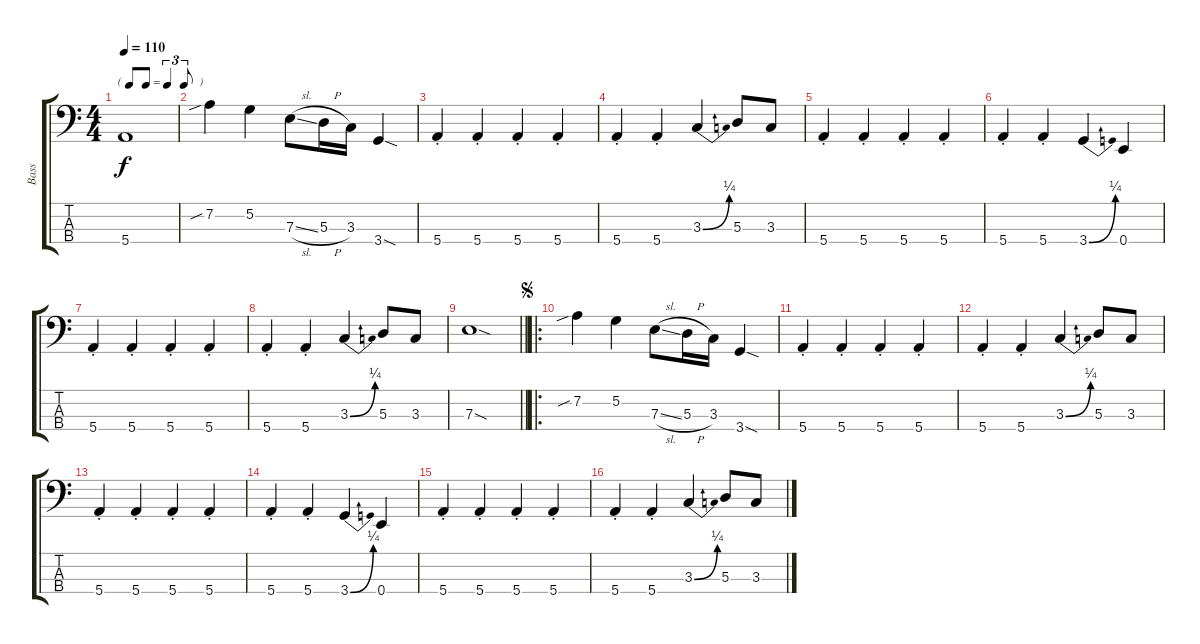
\track ("Bass" "Bass") {instrument electricbassfinger}
\staff {score tabs}
\tuning (G2 D2 A1 E1) {hide}
\ts (4 4)
\tf triplet8th
\tempo 110
\clef f4
\ks c
5.4.1{dy f instrument electricbassfinger} |
7.2{sib}.4 5.2.4 7.3{sl}.8 5.3{h}.16 3.3.16 3.4{sod}.4 |
5.4{st}.4 5.4{st}.4 5.4{st}.4 5.4{st}.4 |
5.4{st}.4 5.4{st}.4 3.3{be (bend 0 0 60 1)}.4 5.3.8 3.3.8 |
5.4{st}.4 5.4{st}.4 5.4{st}.4 5.4{st}.4 |
5.4{st}.4 5.4{st}.4 3.4{be (bend 0 0 60 1)}.4 0.4.4 |
5.4{st}.4 5.4{st}.4 5.4{st}.4 5.4{st}.4 |
5.4{st}.4 5.4{st}.4 3.3{be (bend 0 0 60 1)}.4 5.3.8 3.3.8 |
\barLineRight lightlight
7.3{sod}.1 |
\ro
\jump segno
7.2{sib}.4 5.2.4 7.3{sl}.8 5.3{h}.16 3.3.16 3.4{sod}.4 |
5.4{st}.4 5.4{st}.4 5.4{st}.4 5.4{st}.4 |
5.4{st}.4 5.4{st}.4 3.3{be (bend 0 0 60 1)}.4 5.3.8 3.3.8 |
5.4{st}.4 5.4{st}.4 5.4{st}.4 5.4{st}.4 |
5.4{st}.4 5.4{st}.4 3.4{be (bend 0 0 60 1)}.4 0.4.4 |
5.4{st}.4 5.4{st}.4 5.4{st}.4 5.4{st}.4 |
5.4{st}.4 5.4{st}.4 3.3{be (bend 0 0 60 1)}.4 5.3.8 3.3.8
